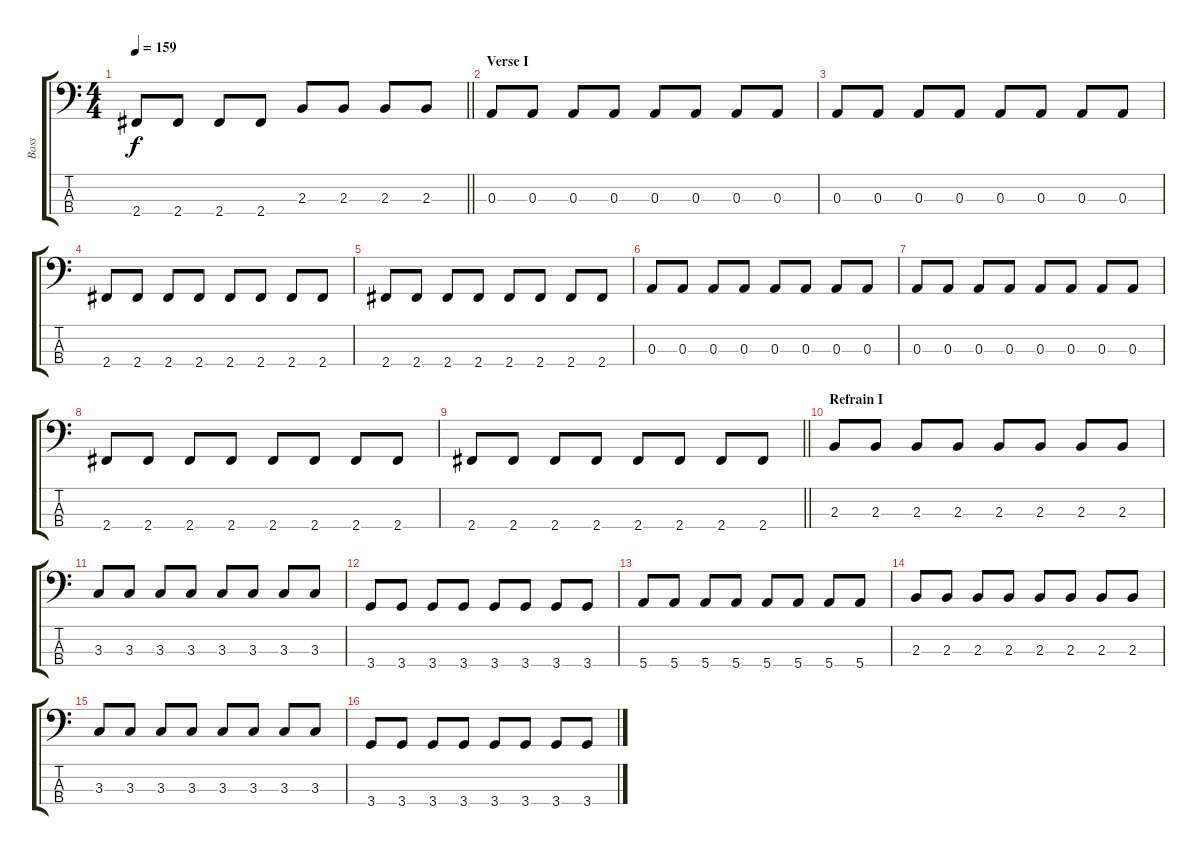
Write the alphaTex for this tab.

\track ("Bass" "Bass") {instrument electricbasspick}
\staff {score tabs}
\tuning (G2 D2 A1 E1) {hide}
\ts (4 4)
\tempo 159
\clef f4
\barLineRight lightlight
\ks c
2.4{t}.8{dy f} 2.4.8 2.4.8 2.4.8 2.3.8 2.3.8 2.3.8 2.3.8 |
\section ("" "Verse I")
0.3.8 0.3.8 0.3.8 0.3.8 0.3.8 0.3.8 0.3.8 0.3.8 |
0.3.8 0.3.8 0.3.8 0.3.8 0.3.8 0.3.8 0.3.8 0.3.8 |
2.4.8 2.4.8 2.4.8 2.4.8 2.4.8 2.4.8 2.4.8 2.4.8 |
2.4.8 2.4.8 2.4.8 2.4.8 2.4.8 2.4.8 2.4.8 2.4.8 |
0.3.8 0.3.8 0.3.8 0.3.8 0.3.8 0.3.8 0.3.8 0.3.8 |
0.3.8 0.3.8 0.3.8 0.3.8 0.3.8 0.3.8 0.3.8 0.3.8 |
2.4.8 2.4.8 2.4.8 2.4.8 2.4.8 2.4.8 2.4.8 2.4.8 |
\barLineRight lightlight
2.4.8 2.4.8 2.4.8 2.4.8 2.4.8 2.4.8 2.4.8 2.4.8 |
\section ("" "Refrain I")
2.3.8 2.3.8 2.3.8 2.3.8 2.3.8 2.3.8 2.3.8 2.3.8 |
3.3.8 3.3.8 3.3.8 3.3.8 3.3.8 3.3.8 3.3.8 3.3.8 |
3.4.8 3.4.8 3.4.8 3.4.8 3.4.8 3.4.8 3.4.8 3.4.8 |
5.4.8 5.4.8 5.4.8 5.4.8 5.4.8 5.4.8 5.4.8 5.4.8 |
2.3.8 2.3.8 2.3.8 2.3.8 2.3.8 2.3.8 2.3.8 2.3.8 |
3.3.8 3.3.8 3.3.8 3.3.8 3.3.8 3.3.8 3.3.8 3.3.8 |
3.4.8 3.4.8 3.4.8 3.4.8 3.4.8 3.4.8 3.4.8 3.4.8
